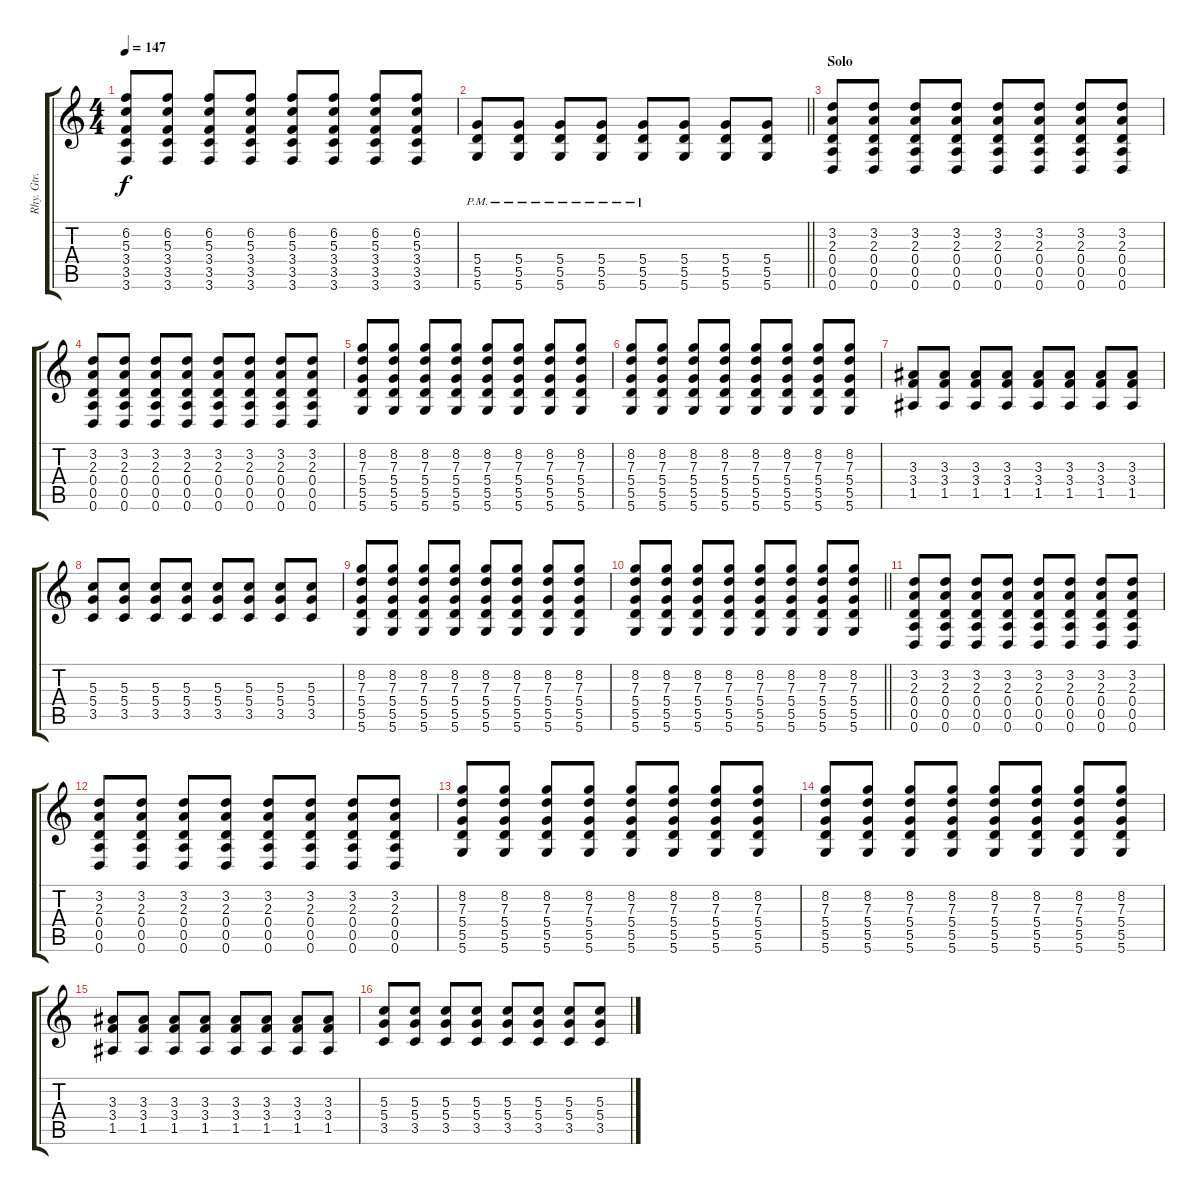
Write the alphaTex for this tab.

\track ("Rhy. Gtr. 2" "Rhy. Gtr. ") {instrument distortionguitar}
\staff {score tabs}
\tuning (E4 B3 G3 D3 A2 D2) {hide}
\ts (4 4)
\tempo 147
\clef g2
\ks c
(6.2 5.3 3.4 3.5 3.6).8{dy f} (6.2 5.3 3.4 3.5 3.6).8 (6.2 5.3 3.4 3.5 3.6).8 (6.2 5.3 3.4 3.5 3.6).8 (6.2 5.3 3.4 3.5 3.6).8 (6.2 5.3 3.4 3.5 3.6).8 (6.2 5.3 3.4 3.5 3.6).8 (6.2 5.3 3.4 3.5 3.6).8 |
\barLineRight lightlight
(5.4{pm} 5.5{pm} 5.6{pm}).8 (5.4{pm} 5.5{pm} 5.6{pm}).8 (5.4{pm} 5.5{pm} 5.6{pm}).8 (5.4{pm} 5.5{pm} 5.6{pm}).8 (5.4{pm} 5.5{pm} 5.6{pm}).8 (5.4 5.5 5.6).8 (5.4 5.5 5.6).8 (5.4 5.5 5.6).8 |
\section ("" "Solo")
(3.2 2.3 0.4 0.5 0.6).8{volume 3} (3.2 2.3 0.4 0.5 0.6).8 (3.2 2.3 0.4 0.5 0.6).8 (3.2 2.3 0.4 0.5 0.6).8 (3.2 2.3 0.4 0.5 0.6).8 (3.2 2.3 0.4 0.5 0.6).8 (3.2 2.3 0.4 0.5 0.6).8 (3.2 2.3 0.4 0.5 0.6).8 |
(3.2 2.3 0.4 0.5 0.6).8 (3.2 2.3 0.4 0.5 0.6).8 (3.2 2.3 0.4 0.5 0.6).8 (3.2 2.3 0.4 0.5 0.6).8 (3.2 2.3 0.4 0.5 0.6).8 (3.2 2.3 0.4 0.5 0.6).8 (3.2 2.3 0.4 0.5 0.6).8 (3.2 2.3 0.4 0.5 0.6).8 |
(8.2 7.3 5.4 5.5 5.6).8 (8.2 7.3 5.4 5.5 5.6).8 (8.2 7.3 5.4 5.5 5.6).8 (8.2 7.3 5.4 5.5 5.6).8 (8.2 7.3 5.4 5.5 5.6).8 (8.2 7.3 5.4 5.5 5.6).8 (8.2 7.3 5.4 5.5 5.6).8 (8.2 7.3 5.4 5.5 5.6).8 |
(8.2 7.3 5.4 5.5 5.6).8 (8.2 7.3 5.4 5.5 5.6).8 (8.2 7.3 5.4 5.5 5.6).8 (8.2 7.3 5.4 5.5 5.6).8 (8.2 7.3 5.4 5.5 5.6).8 (8.2 7.3 5.4 5.5 5.6).8 (8.2 7.3 5.4 5.5 5.6).8 (8.2 7.3 5.4 5.5 5.6).8 |
(3.3 3.4 1.5).8 (3.3 3.4 1.5).8 (3.3 3.4 1.5).8 (3.3 3.4 1.5).8 (3.3 3.4 1.5).8 (3.3 3.4 1.5).8 (3.3 3.4 1.5).8 (3.3 3.4 1.5).8 |
(5.3 5.4 3.5).8 (5.3 5.4 3.5).8 (5.3 5.4 3.5).8 (5.3 5.4 3.5).8 (5.3 5.4 3.5).8 (5.3 5.4 3.5).8 (5.3 5.4 3.5).8 (5.3 5.4 3.5).8 |
(8.2 7.3 5.4 5.5 5.6).8 (8.2 7.3 5.4 5.5 5.6).8 (8.2 7.3 5.4 5.5 5.6).8 (8.2 7.3 5.4 5.5 5.6).8 (8.2 7.3 5.4 5.5 5.6).8 (8.2 7.3 5.4 5.5 5.6).8 (8.2 7.3 5.4 5.5 5.6).8 (8.2 7.3 5.4 5.5 5.6).8 |
\barLineRight lightlight
(8.2 7.3 5.4 5.5 5.6).8 (8.2 7.3 5.4 5.5 5.6).8 (8.2 7.3 5.4 5.5 5.6).8 (8.2 7.3 5.4 5.5 5.6).8 (8.2 7.3 5.4 5.5 5.6).8 (8.2 7.3 5.4 5.5 5.6).8 (8.2 7.3 5.4 5.5 5.6).8 (8.2 7.3 5.4 5.5 5.6).8 |
(3.2 2.3 0.4 0.5 0.6).8 (3.2 2.3 0.4 0.5 0.6).8 (3.2 2.3 0.4 0.5 0.6).8 (3.2 2.3 0.4 0.5 0.6).8 (3.2 2.3 0.4 0.5 0.6).8 (3.2 2.3 0.4 0.5 0.6).8 (3.2 2.3 0.4 0.5 0.6).8 (3.2 2.3 0.4 0.5 0.6).8 |
(3.2 2.3 0.4 0.5 0.6).8 (3.2 2.3 0.4 0.5 0.6).8 (3.2 2.3 0.4 0.5 0.6).8 (3.2 2.3 0.4 0.5 0.6).8 (3.2 2.3 0.4 0.5 0.6).8 (3.2 2.3 0.4 0.5 0.6).8 (3.2 2.3 0.4 0.5 0.6).8 (3.2 2.3 0.4 0.5 0.6).8 |
(8.2 7.3 5.4 5.5 5.6).8 (8.2 7.3 5.4 5.5 5.6).8 (8.2 7.3 5.4 5.5 5.6).8 (8.2 7.3 5.4 5.5 5.6).8 (8.2 7.3 5.4 5.5 5.6).8 (8.2 7.3 5.4 5.5 5.6).8 (8.2 7.3 5.4 5.5 5.6).8 (8.2 7.3 5.4 5.5 5.6).8 |
(8.2 7.3 5.4 5.5 5.6).8 (8.2 7.3 5.4 5.5 5.6).8 (8.2 7.3 5.4 5.5 5.6).8 (8.2 7.3 5.4 5.5 5.6).8 (8.2 7.3 5.4 5.5 5.6).8 (8.2 7.3 5.4 5.5 5.6).8 (8.2 7.3 5.4 5.5 5.6).8 (8.2 7.3 5.4 5.5 5.6).8 |
(3.3 3.4 1.5).8 (3.3 3.4 1.5).8 (3.3 3.4 1.5).8 (3.3 3.4 1.5).8 (3.3 3.4 1.5).8 (3.3 3.4 1.5).8 (3.3 3.4 1.5).8 (3.3 3.4 1.5).8 |
(5.3 5.4 3.5).8 (5.3 5.4 3.5).8 (5.3 5.4 3.5).8 (5.3 5.4 3.5).8 (5.3 5.4 3.5).8 (5.3 5.4 3.5).8 (5.3 5.4 3.5).8 (5.3 5.4 3.5).8
